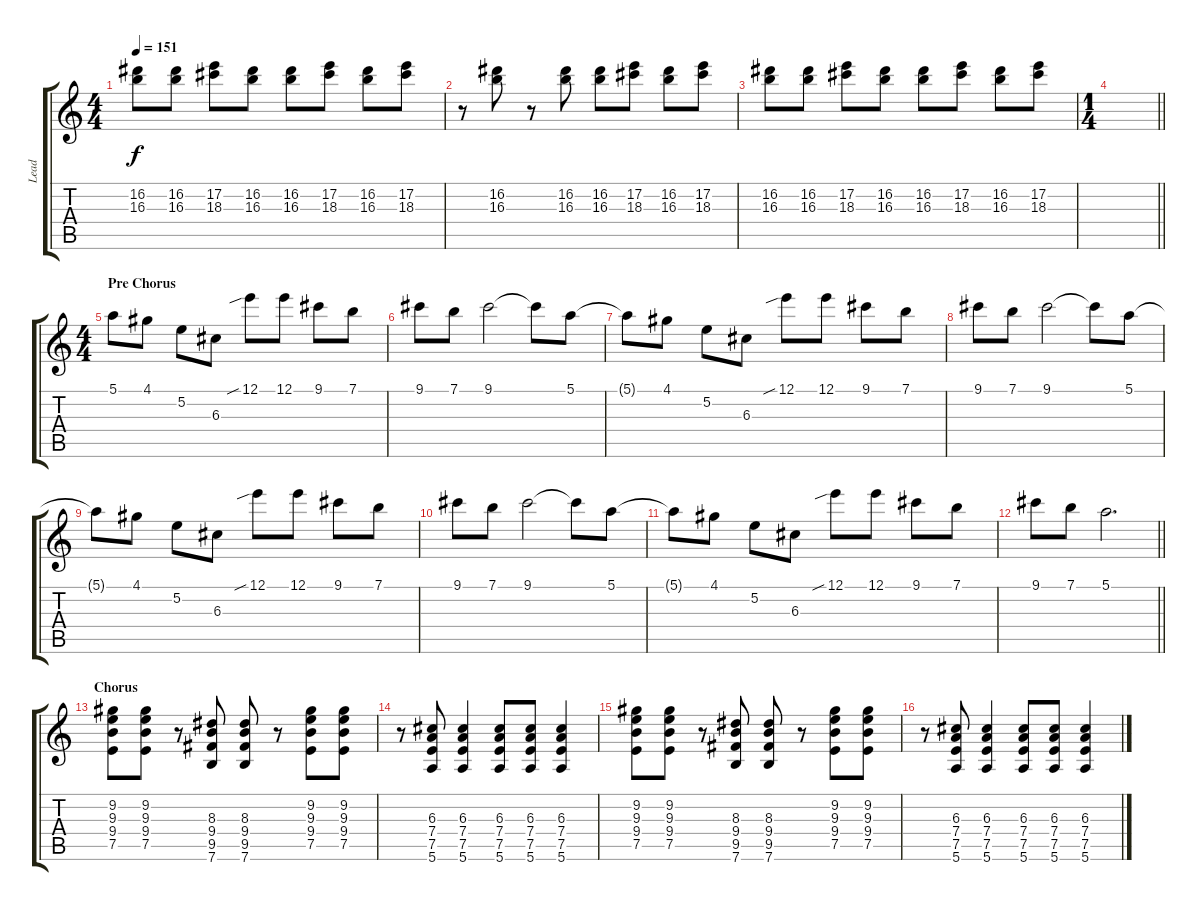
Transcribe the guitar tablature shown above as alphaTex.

\track ("Lead" "Lead") {instrument distortionguitar}
\staff {score tabs}
\tuning (E4 B3 G3 D3 A2 E2) {hide}
\ts (4 4)
\tempo 151
\clef g2
\ks c
(16.2 16.3).8{dy f} (16.2 16.3).8 (17.2 18.3).8 (16.2 16.3).8 (16.2 16.3).8 (17.2 18.3).8 (16.2 16.3).8 (17.2 18.3).8 |
r.8 (16.2 16.3).8 r.8 (16.2 16.3).8 (16.2 16.3).8 (17.2 18.3).8 (16.2 16.3).8 (17.2 18.3).8 |
(16.2 16.3).8 (16.2 16.3).8 (17.2 18.3).8 (16.2 16.3).8 (16.2 16.3).8 (17.2 18.3).8 (16.2 16.3).8 (17.2 18.3).8 |
\ts (1 4)
\barLineRight lightlight
|
\ts (4 4)
\section ("" "Pre Chorus")
5.1.8{volume 13} 4.1.8 5.2.8 6.3.8 12.1{sib}.8 12.1.8 9.1.8 7.1.8 |
9.1.8 7.1.8 9.1.2 9.1{t}.8 5.1.8 |
5.1{t}.8 4.1.8 5.2.8 6.3.8 12.1{sib}.8 12.1.8 9.1.8 7.1.8 |
9.1.8 7.1.8 9.1.2 9.1{t}.8 5.1.8 |
5.1{t}.8 4.1.8 5.2.8 6.3.8 12.1{sib}.8 12.1.8 9.1.8 7.1.8 |
9.1.8 7.1.8 9.1.2 9.1{t}.8 5.1.8 |
5.1{t}.8 4.1.8 5.2.8 6.3.8 12.1{sib}.8 12.1.8 9.1.8 7.1.8 |
\barLineRight lightlight
9.1.8 7.1.8 5.1.2{d} |
\section ("" "Chorus")
(9.2 9.3 9.4 7.5).8 (9.2 9.3 9.4 7.5).8 r.8 (8.3 9.4 9.5 7.6).8 (8.3 9.4 9.5 7.6).8 r.8 (9.2 9.3 9.4 7.5).8 (9.2 9.3 9.4 7.5).8 |
r.8 (6.3 7.4 7.5 5.6).8 (6.3 7.4 7.5 5.6).4 (6.3 7.4 7.5 5.6).8 (6.3 7.4 7.5 5.6).8 (6.3 7.4 7.5 5.6).4 |
(9.2 9.3 9.4 7.5).8 (9.2 9.3 9.4 7.5).8 r.8 (8.3 9.4 9.5 7.6).8 (8.3 9.4 9.5 7.6).8 r.8 (9.2 9.3 9.4 7.5).8 (9.2 9.3 9.4 7.5).8 |
r.8 (6.3 7.4 7.5 5.6).8 (6.3 7.4 7.5 5.6).4 (6.3 7.4 7.5 5.6).8 (6.3 7.4 7.5 5.6).8 (6.3 7.4 7.5 5.6).4
